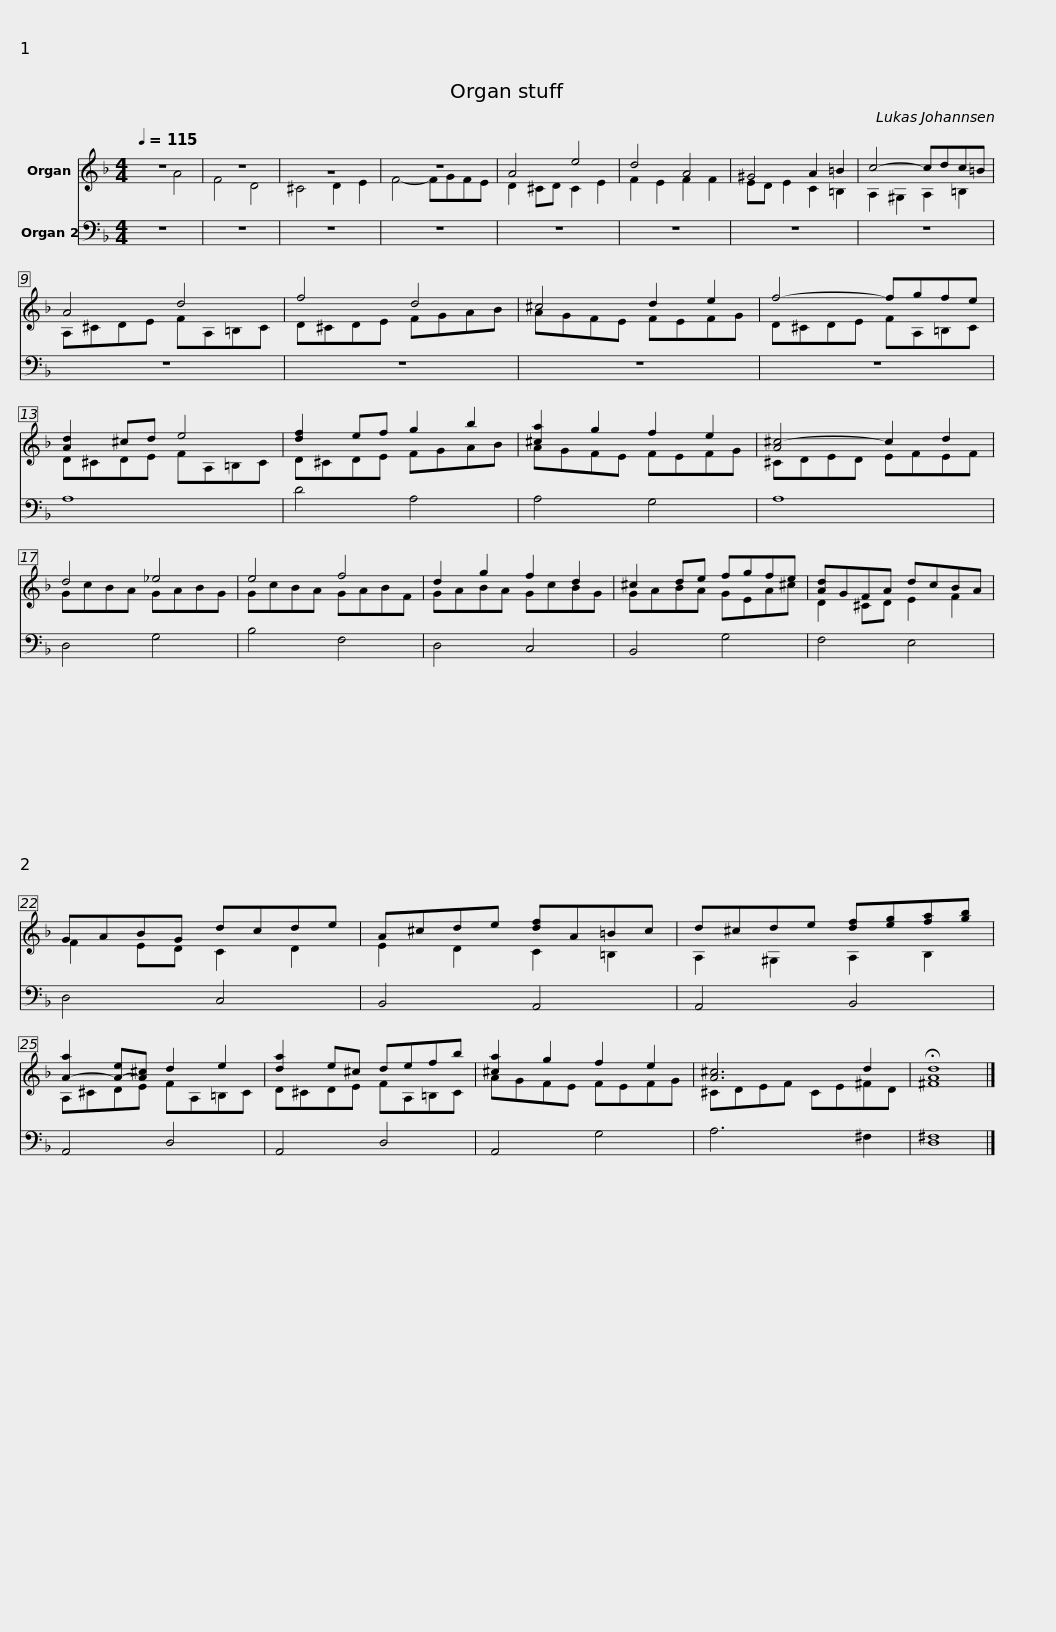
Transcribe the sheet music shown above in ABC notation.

X:1
%%score ( 1 2 ) 3
L:1/8
Q:1/4=115
M:4/4
I:linebreak $
K:F
V:1 treble
V:2 treble
V:3 bass
V:1
 z8 | z8 | z8 | z8 | A4 e4 | %5
 d4 A4 | ^G4 A2 =B2 | c4- cdc=B | A4 d4 | f4 d4 | %10
 ^c4 d2 e2 |$ f4- fgfe | [Ad]2 ^cd e4 | [df]2 ef g2 b2 | [^ca]2 g2 f2 e2 | %15
 [A^c-]4 c2 d2 | d4 _e4 | e4 f4 | d2 g2 f2 d2 |$ ^c2 de fgfe | %20
 [Ad]GFA dcBA | GABG dcde | A^cde [df]A=Bc | d^cde [df][eg][fa][gb] | [A-a]2 [A-e][A^c] d2 e2 | %25
 [da]2 e^c defb |$ [^ca]2 g2 f2 e2 | [A^c]6 d2 | !fermata![Ad]8 |] %29
V:2
 x4 A4 | F4 D4 | ^C4 D2 E2 | F4- FGFE | D2 ^CD C2 E2 | %5
 F2 E2 F2 F2 | ED E2 C2 =B,2 | A,2 ^G,2 A,2 =B,2 | A,^CDE FA,=B,C | D^CDE FGAB | %10
 AGFE FEFG |$ D^CDE FA,=B,C | D^CDE FA,=B,C | D^CDE FGAB | AGFE FEFG | %15
 ^CDED EFEF | GcBA GABG | GcBA GABF | GABA GcBG |$ GABA GEA^c | %20
 D2 ^CD E2 F2 | F2 ED C2 D2 | E2 D2 C2 =B,2 | A,2 ^G,2 A,2 B,2 | A,^CDE FA,=B,C | %25
 D^CDE FA,=B,C |$ AGFE FEFG | ^CDEF CE^FD | ^F8 |] %29
V:3
 z8 | z8 | z8 | z8 | z8 | %5
 z8 | z8 | z8 | z8 | z8 | %10
 z8 |$ z8 | A,8 | D4 A,4 | A,4 G,4 | %15
 A,8 | D,4 G,4 | B,4 F,4 | D,4 C,4 |$ B,,4 G,4 | %20
 F,4 E,4 | D,4 C,4 | B,,4 A,,4 | A,,4 B,,4 | A,,4 D,4 | %25
 A,,4 D,4 |$ A,,4 G,4 | A,6 ^F,2 | [D,^F,]8 |] %29
